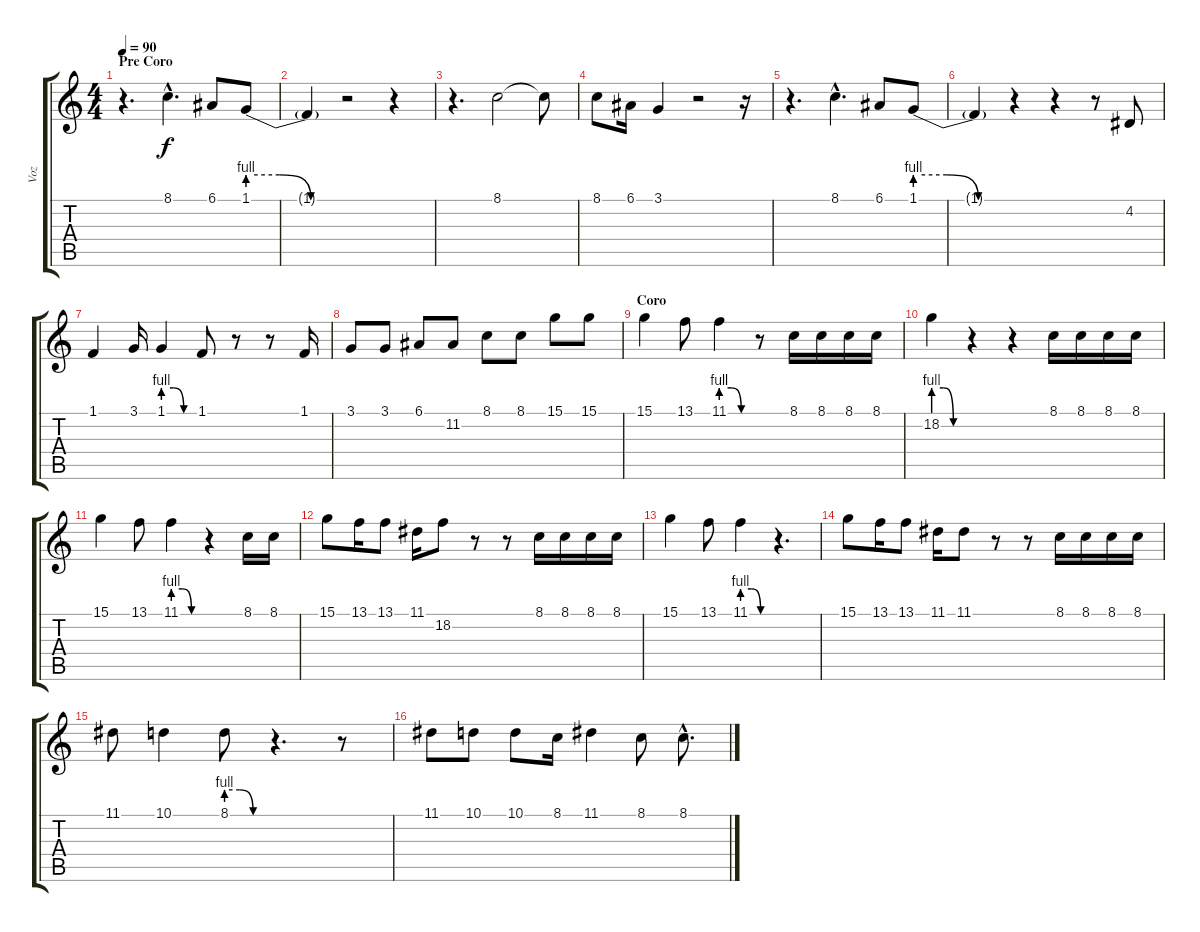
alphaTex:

\track ("Voz" "Voz") {instrument lead6voice}
\staff {score tabs}
\tuning (E4 B3 G3 D3 A2 E2) {hide}
\ts (4 4)
\section ("" "Pre Coro")
\tempo 90
\clef g2
\ks c
r.4{d dy f} 8.1{hac}.4{d} 6.1.8 1.1{be (custom 0 4 20 4 40 0 60 0)}.8 |
1.1{t}.4 r.2 r.4 |
r.4{d} 8.1.2 8.1{t}.8 |
8.1.8 6.1.16 3.1.4 r.2 r.16 |
r.4{d} 8.1{hac}.4{d} 6.1.8 1.1{be (custom 0 4 20 4 40 0 60 0)}.8 |
1.1{t}.4 r.4 r.4 r.8 4.2.8 |
1.1.4 3.1.16 1.1{be (custom 0 4 20 4 40 0 60 0)}.4 1.1.8 r.8 r.8 1.1.16 |
3.1.8 3.1.8 6.1.8 11.2.8 8.1.8 8.1.8 15.1.8 15.1.8 |
\section ("" "Coro")
15.1.4 13.1.8 11.1{be (custom 0 4 20 4 40 0 60 0)}.4 r.8 8.1.16 8.1.16 8.1.16 8.1.16 |
18.2{be (custom 0 4 20 4 40 0 60 0)}.4 r.4 r.4 8.1.16 8.1.16 8.1.16 8.1.16 |
15.1.4 13.1.8 11.1{be (custom 0 4 20 4 40 0 60 0)}.4 r.4 8.1.16 8.1.16 |
15.1.8 13.1.16 13.1.8 11.1.16 18.2.8 r.8 r.8 8.1.16 8.1.16 8.1.16 8.1.16 |
15.1.4 13.1.8 11.1{be (custom 0 4 20 4 40 0 60 0)}.4 r.4{d} |
15.1.8 13.1.16 13.1.8 11.1.16 11.1.8 r.8 r.8 8.1.16 8.1.16 8.1.16 8.1.16 |
11.1.8 10.1.4 8.1{be (custom 0 4 20 4 40 0 60 0)}.8 r.4{d} r.8 |
11.1.8 10.1.8 10.1.8 8.1.16 11.1.4 8.1.8 8.1{hac}.8{d}
